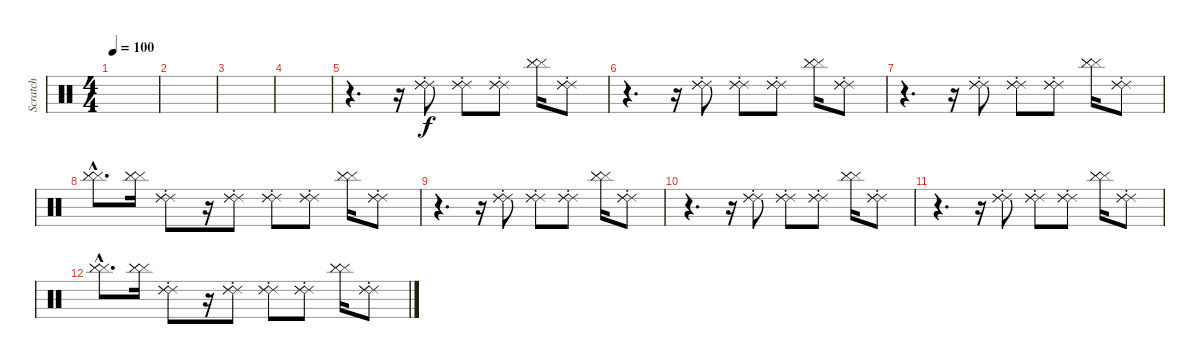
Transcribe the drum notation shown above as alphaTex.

\track ("Scratch" "Scratch") {instrument percussion}
\staff {score}
\articulation defaults
\ts (4 4)
\tempo 100
\clef neutral
\ks c
|
|
|
|
r.4{d} r.16 ("Ride (choke) 2" "Ride (choke) 2" "Ride (choke) 2").8 ("Ride (choke) 2" "Ride (choke) 2" "Ride (choke) 2").8 ("Ride (choke) 2" "Ride (choke) 2" "Ride (choke) 2").8 ("Cymbal (hit)" "Cymbal (hit)" "Cymbal (hit)").16 ("Ride (choke) 2" "Ride (choke) 2" "Ride (choke) 2").8 |
r.4{d} r.16 ("Ride (choke) 2" "Ride (choke) 2" "Ride (choke) 2").8 ("Ride (choke) 2" "Ride (choke) 2" "Ride (choke) 2").8 ("Ride (choke) 2" "Ride (choke) 2" "Ride (choke) 2").8 ("Cymbal (hit)" "Cymbal (hit)" "Cymbal (hit)").16 ("Ride (choke) 2" "Ride (choke) 2" "Ride (choke) 2").8 |
r.4{d} r.16 ("Ride (choke) 2" "Ride (choke) 2" "Ride (choke) 2").8 ("Ride (choke) 2" "Ride (choke) 2" "Ride (choke) 2").8 ("Ride (choke) 2" "Ride (choke) 2" "Ride (choke) 2").8 ("Cymbal (hit)" "Cymbal (hit)" "Cymbal (hit)").16 ("Ride (choke) 2" "Ride (choke) 2" "Ride (choke) 2").8 |
("Cymbal (hit)"{hac} "Cymbal (hit)"{hac} "Cymbal (hit)"{hac}).8{d} ("Cymbal (hit)" "Cymbal (hit)" "Cymbal (hit)").16 ("Ride (choke) 2" "Ride (choke) 2" "Ride (choke) 2").8 r.16 ("Ride (choke) 2" "Ride (choke) 2" "Ride (choke) 2").8 ("Ride (choke) 2" "Ride (choke) 2" "Ride (choke) 2").8 ("Ride (choke) 2" "Ride (choke) 2" "Ride (choke) 2").8 ("Cymbal (hit)" "Cymbal (hit)" "Cymbal (hit)").16 ("Ride (choke) 2" "Ride (choke) 2" "Ride (choke) 2").8 |
r.4{d} r.16 ("Ride (choke) 2" "Ride (choke) 2" "Ride (choke) 2").8 ("Ride (choke) 2" "Ride (choke) 2" "Ride (choke) 2").8 ("Ride (choke) 2" "Ride (choke) 2" "Ride (choke) 2").8 ("Cymbal (hit)" "Cymbal (hit)" "Cymbal (hit)").16 ("Ride (choke) 2" "Ride (choke) 2" "Ride (choke) 2").8 |
r.4{d} r.16 ("Ride (choke) 2" "Ride (choke) 2" "Ride (choke) 2").8 ("Ride (choke) 2" "Ride (choke) 2" "Ride (choke) 2").8 ("Ride (choke) 2" "Ride (choke) 2" "Ride (choke) 2").8 ("Cymbal (hit)" "Cymbal (hit)" "Cymbal (hit)").16 ("Ride (choke) 2" "Ride (choke) 2" "Ride (choke) 2").8 |
r.4{d} r.16 ("Ride (choke) 2" "Ride (choke) 2" "Ride (choke) 2").8 ("Ride (choke) 2" "Ride (choke) 2" "Ride (choke) 2").8 ("Ride (choke) 2" "Ride (choke) 2" "Ride (choke) 2").8 ("Cymbal (hit)" "Cymbal (hit)" "Cymbal (hit)").16 ("Ride (choke) 2" "Ride (choke) 2" "Ride (choke) 2").8 |
("Cymbal (hit)"{hac} "Cymbal (hit)"{hac} "Cymbal (hit)"{hac}).8{d} ("Cymbal (hit)" "Cymbal (hit)" "Cymbal (hit)").16 ("Ride (choke) 2" "Ride (choke) 2" "Ride (choke) 2").8 r.16 ("Ride (choke) 2" "Ride (choke) 2" "Ride (choke) 2").8 ("Ride (choke) 2" "Ride (choke) 2" "Ride (choke) 2").8 ("Ride (choke) 2" "Ride (choke) 2" "Ride (choke) 2").8 ("Cymbal (hit)" "Cymbal (hit)" "Cymbal (hit)").16 ("Ride (choke) 2" "Ride (choke) 2" "Ride (choke) 2").8
